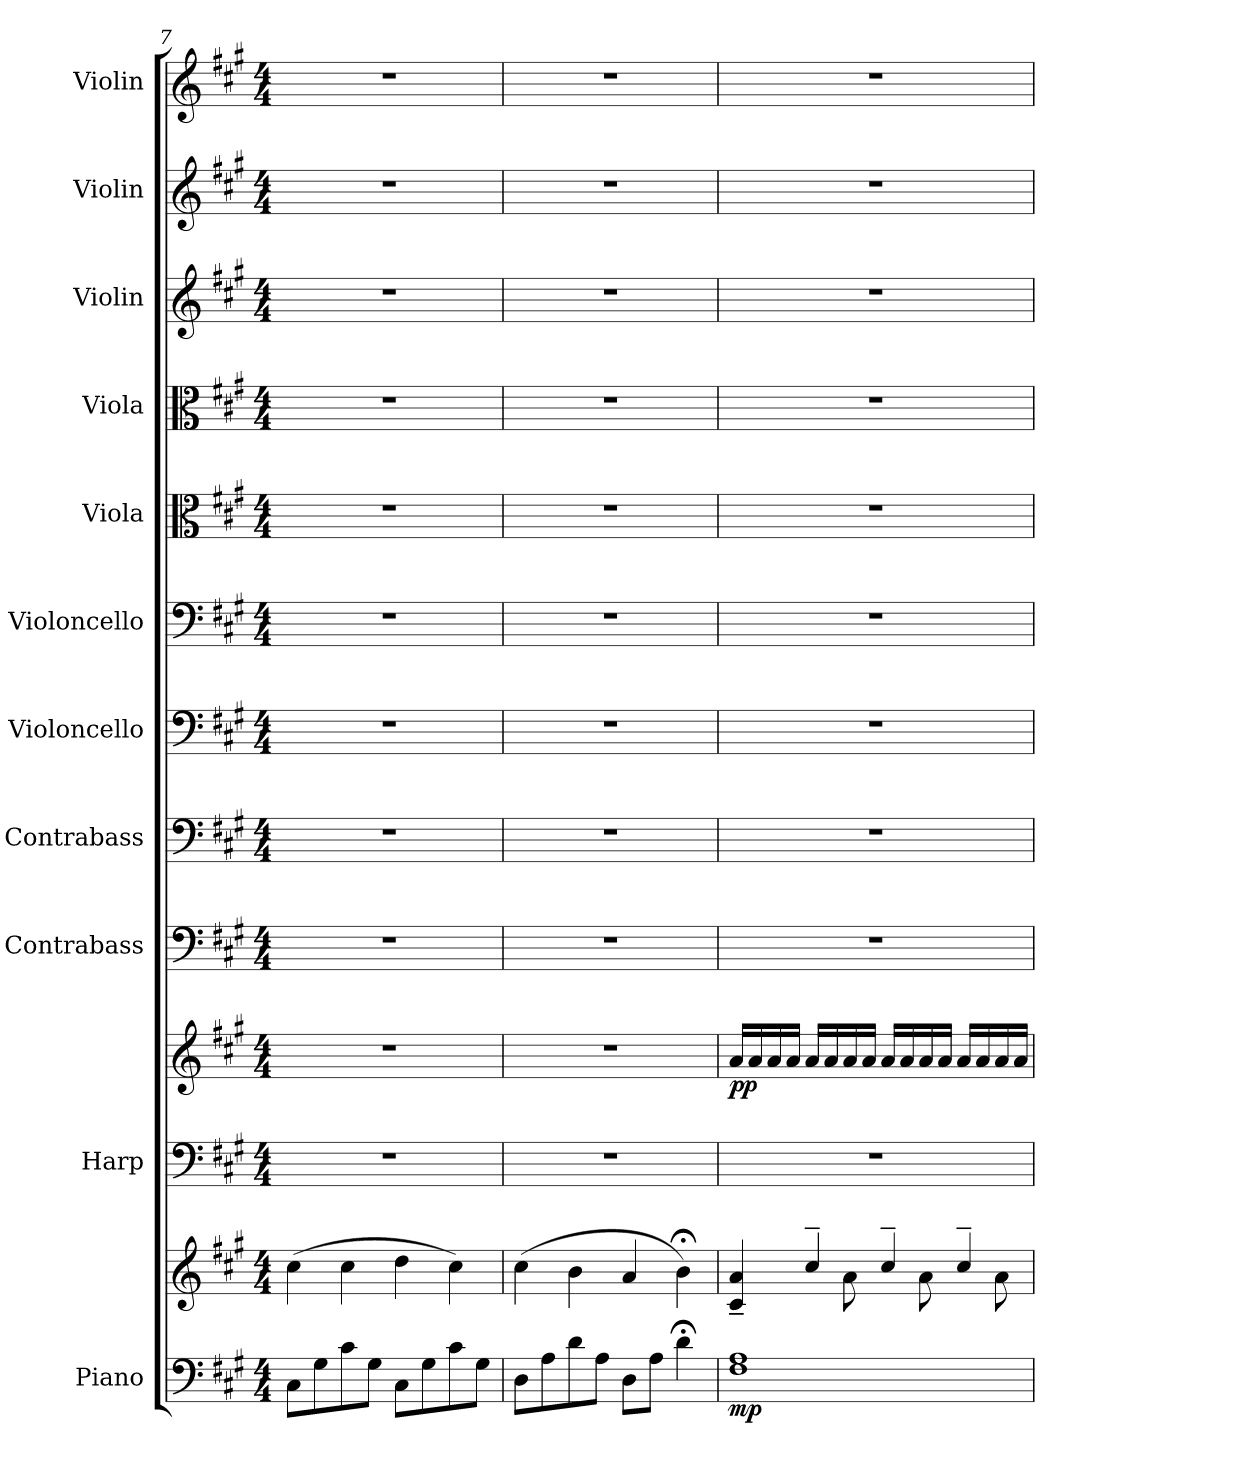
**kern	**kern	**dynam	**kern	**kern	**dynam	**kern	**kern	**kern	**kern	**kern	**kern	**kern	**kern	**kern
*part11	*part11	*part11	*part10	*part10	*part10	*part9	*part8	*part7	*part6	*part5	*part4	*part3	*part2	*part1
*staff13	*staff12	*staff12/13	*staff11	*staff10	*staff10/11	*staff9	*staff8	*staff7	*staff6	*staff5	*staff4	*staff3	*staff2	*staff1
*I"Piano	*	*	*I"Harp	*	*	*I"Contrabass	*I"Contrabass	*I"Violoncello	*I"Violoncello	*I"Viola	*I"Viola	*I"Violin	*I"Violin	*I"Violin
*I'Pno.	*	*	*I'Hrp.	*	*	*I'Cb.	*I'Cb.	*I'Vc.	*I'Vc.	*I'Vla.	*I'Vla.	*I'Vln.	*I'Vln.	*I'Vln.
*clefF4	*clefG2	*	*clefF4	*clefG2	*	*clefF4	*clefF4	*clefF4	*clefF4	*clefC3	*clefC3	*clefG2	*clefG2	*clefG2
*	*	*	*	*	*	*ITrd7c12	*ITrd7c12	*	*	*	*	*	*	*
*k[f#c#g#]	*k[f#c#g#]	*	*k[f#c#g#]	*k[f#c#g#]	*	*k[f#c#g#]	*k[f#c#g#]	*k[f#c#g#]	*k[f#c#g#]	*k[f#c#g#]	*k[f#c#g#]	*k[f#c#g#]	*k[f#c#g#]	*k[f#c#g#]
*M4/4	*M4/4	*	*M4/4	*M4/4	*	*M4/4	*M4/4	*M4/4	*M4/4	*M4/4	*M4/4	*M4/4	*M4/4	*M4/4
*MM76	*MM76	*	*MM76	*MM76	*	*MM76	*MM76	*MM76	*MM76	*MM76	*MM76	*MM76	*MM76	*MM76
=7	=7	=7	=7	=7	=7	=7	=7	=7	=7	=7	=7	=7	=7	=7
*	*	*	*	*	*	*	*	*	*	*	*	*	*	*^
8C#\L	(>4cc#\	.	1r	1r	.	1r	1r	1r	1r	1r	1r	1r	1r	1r	2ryy
8G#\	.	.	.	.	.	.	.	.	.	.	.	.	.	.	.
8c#\	4cc#\	.	.	.	.	.	.	.	.	.	.	.	.	.	.
8G#\J	.	.	.	.	.	.	.	.	.	.	.	.	.	.	.
*	*	*	*	*	*	*	*	*	*	*	*	*	*	*MM80	*
8C#\L	4dd\	.	.	.	.	.	.	.	.	.	.	.	.	.	2ryy
8G#\	.	.	.	.	.	.	.	.	.	.	.	.	.	.	.
8c#\	4cc#\)	.	.	.	.	.	.	.	.	.	.	.	.	.	.
8G#\J	.	.	.	.	.	.	.	.	.	.	.	.	.	.	.
=8	=8	=8	=8	=8	=8	=8	=8	=8	=8	=8	=8	=8	=8	=8	=8
*	*	*	*	*	*	*	*	*	*	*	*	*	*	*	*^
8D\L	(>4cc#\	.	1r	1r	.	1r	1r	1r	1r	1r	1r	1r	1r	1r	4ryy	2ryy
8A\	.	.	.	.	.	.	.	.	.	.	.	.	.	.	.	.
*	*	*	*	*	*	*	*	*	*	*	*	*	*	*MM60	*	*
8d\	4b\	.	.	.	.	.	.	.	.	.	.	.	.	.	2.ryy	.
8A\J	.	.	.	.	.	.	.	.	.	.	.	.	.	.	.	.
*	*	*	*	*	*	*	*	*	*	*	*	*	*	*MM50	*	*
8D\L	4a/	.	.	.	.	.	.	.	.	.	.	.	.	.	.	2ryy
8A\J	.	.	.	.	.	.	.	.	.	.	.	.	.	.	.	.
4d;<\	4b;<\)	.	.	.	.	.	.	.	.	.	.	.	.	.	.	.
*	*	*	*	*	*	*	*	*	*	*	*	*	*	*v	*v	*v
!!LO:PB:g=z
=9	=9	=9	=9	=9	=9	=9	=9	=9	=9	=9	=9	=9	=9	=9
*	*	*	*	*	*	*	*	*	*	*	*	*	*	*MM90
*	*^	*	*	*	*	*	*	*	*	*	*	*	*	*^
*	*	*	*	*	*	*	*	*	*	*	*	*	*	*	*	*^
!	!	!	!LO:DY:b=2	!	!	!LO:DY:b	!	!	!	!	!	!	!	!	!	!	!
*	*	*	*	*	*	*	*	*	*	*	*	*	*	*	*v	*v	*v
1F# 1A	4c#/~ 4a/~	4.ryy	mp	1r	16a/LL	pp	1r	1r	1r	1r	1r	1r	1r	1r	1r
.	.	.	.	.	16a/	.	.	.	.	.	.	.	.	.	.
.	.	.	.	.	16a/	.	.	.	.	.	.	.	.	.	.
.	.	.	.	.	16a/JJ	.	.	.	.	.	.	.	.	.	.
.	4cc#~/	.	.	.	16a/LL	.	.	.	.	.	.	.	.	.	.
.	.	.	.	.	16a/	.	.	.	.	.	.	.	.	.	.
.	.	8a\	.	.	16a/	.	.	.	.	.	.	.	.	.	.
.	.	.	.	.	16a/JJ	.	.	.	.	.	.	.	.	.	.
.	4cc#~/	8ryy	.	.	16a/LL	.	.	.	.	.	.	.	.	.	.
.	.	.	.	.	16a/	.	.	.	.	.	.	.	.	.	.
.	.	8a\	.	.	16a/	.	.	.	.	.	.	.	.	.	.
.	.	.	.	.	16a/JJ	.	.	.	.	.	.	.	.	.	.
.	4cc#~/	8ryy	.	.	16a/LL	.	.	.	.	.	.	.	.	.	.
.	.	.	.	.	16a/	.	.	.	.	.	.	.	.	.	.
.	.	8a\	.	.	16a/	.	.	.	.	.	.	.	.	.	.
.	.	.	.	.	16a/JJ	.	.	.	.	.	.	.	.	.	.
*	*v	*v	*	*	*	*	*	*	*	*	*	*	*	*	*
=	=	=	=	=	=	=	=	=	=	=	=	=	=	=
*-	*-	*-	*-	*-	*-	*-	*-	*-	*-	*-	*-	*-	*-	*-
